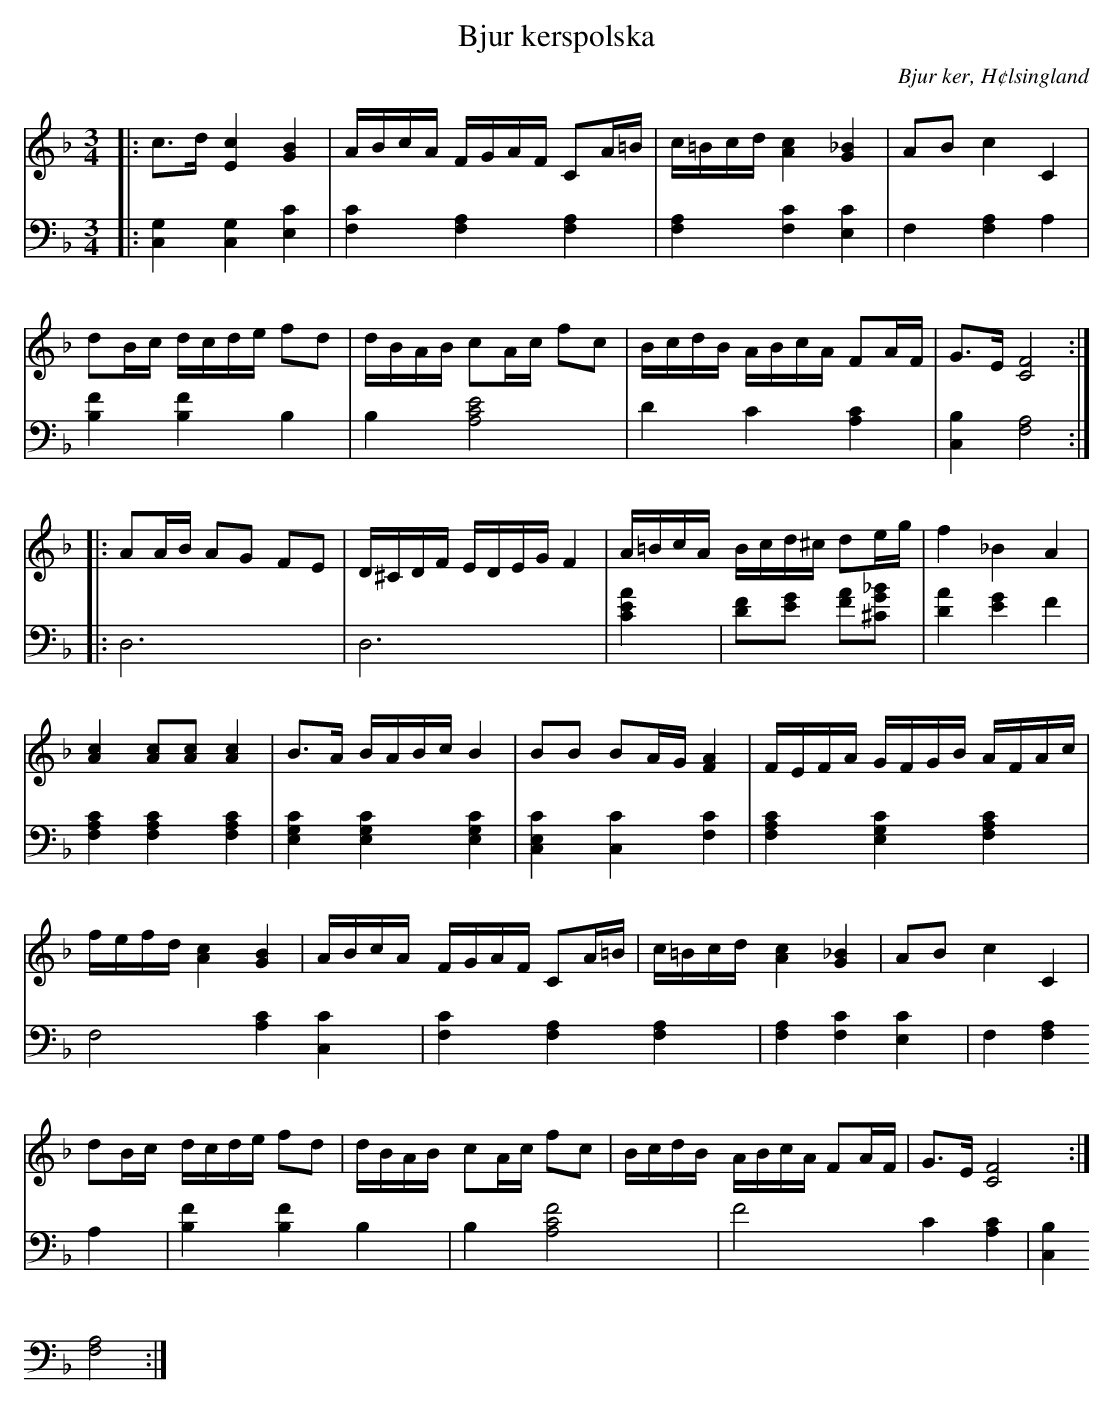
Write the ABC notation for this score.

X:1
T: Bjur kerspolska
O: Bjur ker, H¢lsingland
M: 3/4
L: 1/16
K: F
V:1
V:2
V:3 merge
V:1
|: c2>d2 [E4c4] [G4B4]|ABcA FGAF C2A=B|c=Bcd [A4c4] [G4_B4]|A2B2 c4 C4 |
d2Bc dcde f2d2|dBAB c2Ac f2c2|BcdB ABcA F2AF|G2>E2 [C8F8]:|
|:A2AB A2G2 F2E2|D^CDF EDEG F4|A=BcA Bcd^c d2eg|f4 _B4 A4 |
[A4c4] [A2c2][A2c2] [A4c4]|B2>A2 BABc B4|B2B2 B2AG [F4A4]|FEFA GFGB AFAc|
fefd [A4c4] [G4B4]|ABcA FGAF C2A=B|c=Bcd [A4c4] [G4_B4]|A2B2 c4 C4 |
d2Bc dcde f2d2|dBAB c2Ac f2c2|BcdB ABcA F2AF|G2>E2 [C8F8]:|
V:2 clef=bass
|: [C,4G,4] [C,4G,4] [E,4C4]|[F,4C4] [F,4A,4] [F,4A,4]|[F,4A,4] [F,4C4] [E,4C4]| F,4 [F,4A,4] A,4|
[B,4F4] [B,4F4] B,4|B,4 [A,8C8E8]|D4 C4 [A,4C4]|[C,4B,4] [F,8A,8]:|
|:D,12|D,12|[A4C4E4]|[D2F2][E2G2] [F2A2][^C2G2_B2]|
[D4A4] [E4G4] F4|[F,4A,4C4] [F,4A,4C4] [F,4A,4C4]|[E,4G,4C4] [E,4G,4C4] [E,4G,4C4]|[C,4E,4C4] [C,4C4] [F,4C4]|
[F,4A,4C4] [E,4G,4C4] [F,4A,4C4]|F,8 [A,4C4] [C,4C4]|[F,4C4] [F,4A,4] [F,4A,4]|[F,4A,4] [F,4C4] [E,4C4]|
F,4 [F,4A,4] A,4|[B,4F4] [B,4F4] B,4|B,4 [A,8C8F8]|F8 C4 [A,4C4]|[C,4B,4] [F,8A,8]:|
